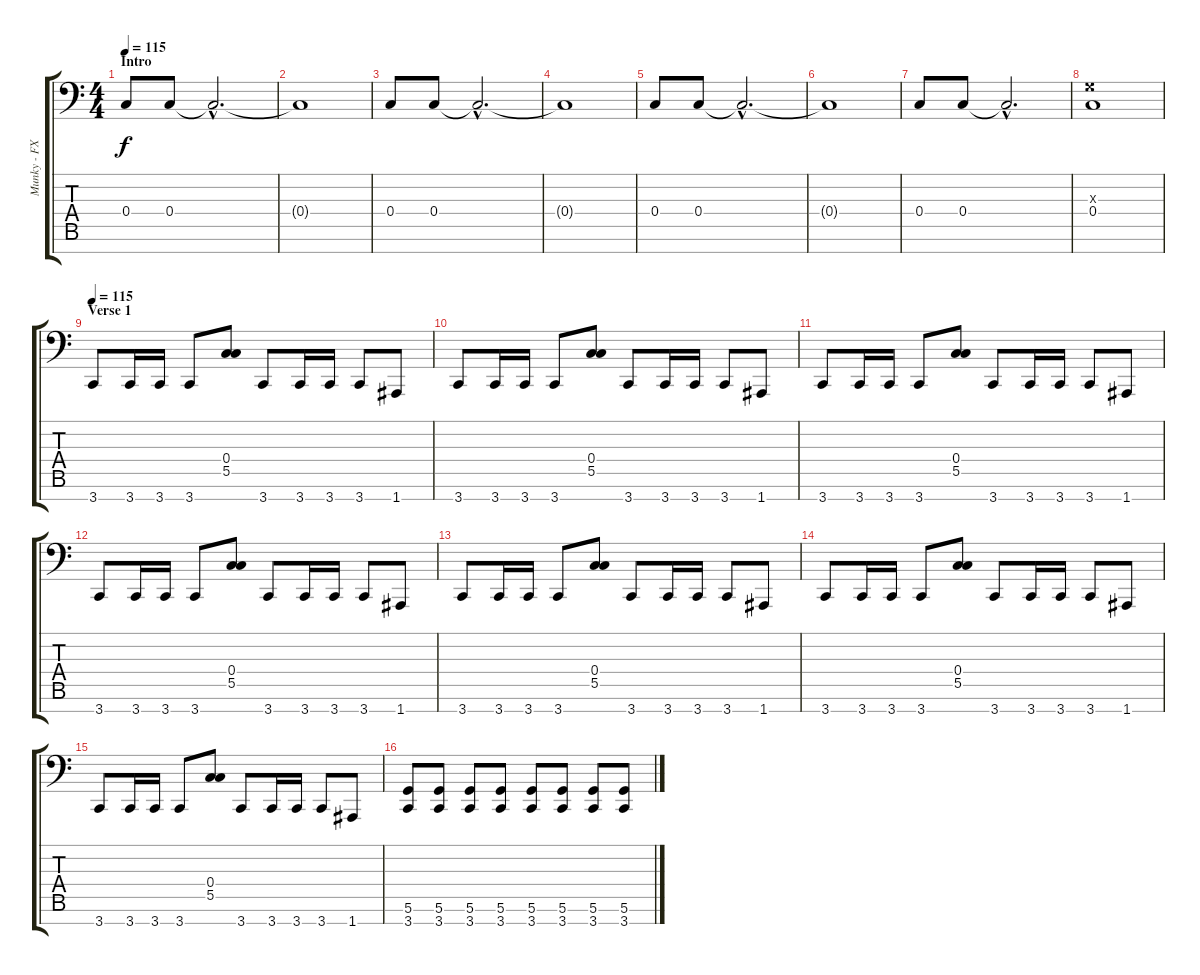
\track ("Munky - FX" "Munky - FX") {instrument lead2sawtooth}
\staff {score tabs}
\tuning (D4 A3 F3 C3 G2 D2 A1) {hide}
\ts (4 4)
\section ("" "Intro")
\tempo 115
\clef f4
\ks c
0.4.8{dy f volume 6 instrument lead2sawtooth} 0.4.8 0.4{hac t}.2{d} |
0.4{t}.1 |
0.4.8 0.4.8 0.4{hac t}.2{d} |
0.4{t}.1 |
0.4.8 0.4.8 0.4{hac t}.2{d} |
0.4{t}.1 |
0.4.8 0.4.8 0.4{hac t}.2{d} |
(2.3{x} 0.4).1 |
\section ("" "Verse 1")
\tempo 115
3.7.8{volume 14 balance 11 instrument lead2sawtooth} 3.7.16 3.7.16 3.7.8 (0.4 5.5).8 3.7.8 3.7.16 3.7.16 3.7.8 1.7.8 |
3.7.8 3.7.16 3.7.16 3.7.8 (0.4 5.5).8 3.7.8 3.7.16 3.7.16 3.7.8 1.7.8 |
3.7.8 3.7.16 3.7.16 3.7.8 (0.4 5.5).8 3.7.8 3.7.16 3.7.16 3.7.8 1.7.8 |
3.7.8 3.7.16 3.7.16 3.7.8 (0.4 5.5).8 3.7.8 3.7.16 3.7.16 3.7.8 1.7.8 |
3.7.8 3.7.16 3.7.16 3.7.8 (0.4 5.5).8 3.7.8 3.7.16 3.7.16 3.7.8 1.7.8 |
3.7.8 3.7.16 3.7.16 3.7.8 (0.4 5.5).8 3.7.8 3.7.16 3.7.16 3.7.8 1.7.8 |
3.7.8 3.7.16 3.7.16 3.7.8 (0.4 5.5).8 3.7.8 3.7.16 3.7.16 3.7.8 1.7.8 |
(5.6 3.7).8 (5.6 3.7).8 (5.6 3.7).8 (5.6 3.7).8 (5.6 3.7).8 (5.6 3.7).8 (5.6 3.7).8 (5.6 3.7).8
